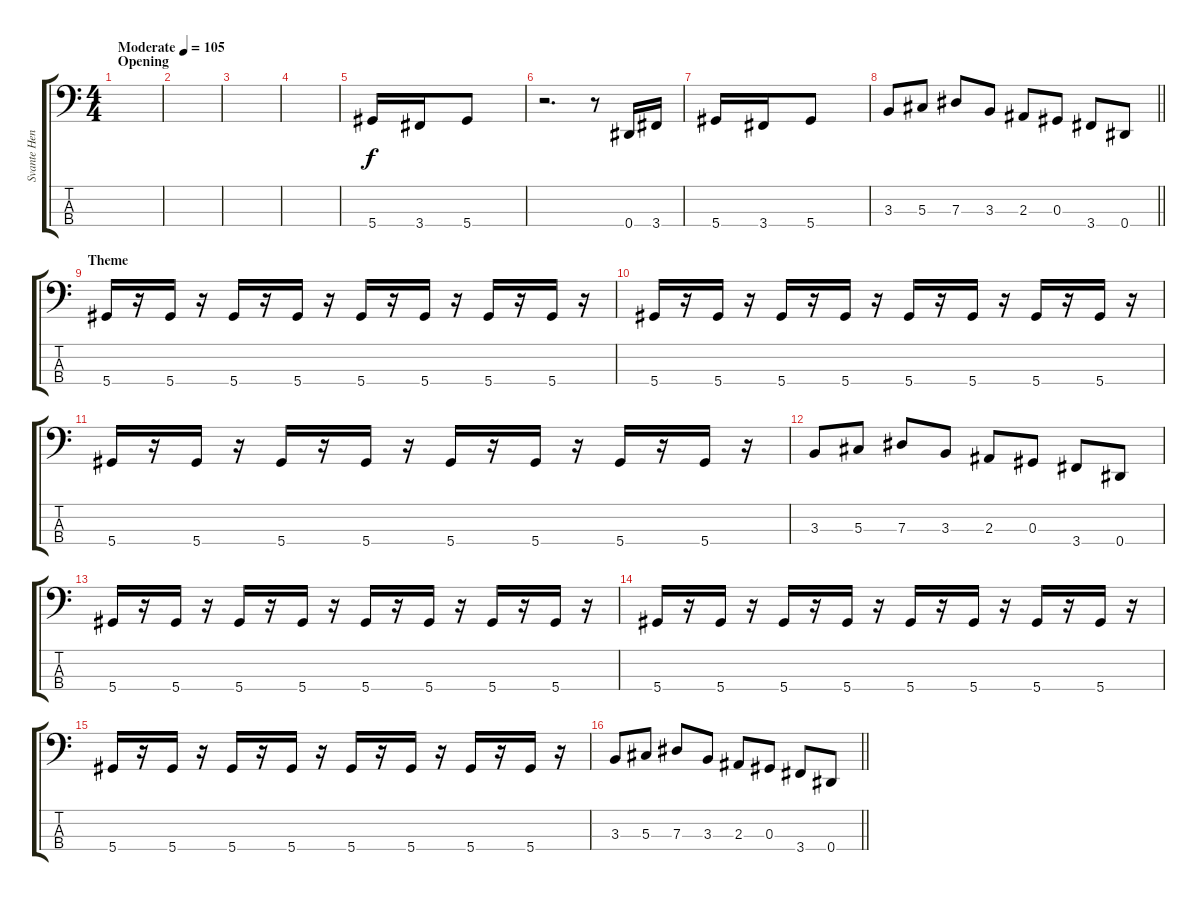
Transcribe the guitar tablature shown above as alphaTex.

\track ("Svante Henrysson" "Svante Hen") {instrument electricbassfinger}
\staff {score tabs}
\tuning (Gb2 Db2 Ab1 Eb1) {hide}
\ts (4 4)
\section ("" "Opening")
\tempo (105 "Moderate")
\clef f4
\ks c
|
|
|
|
5.4.16 3.4.16 5.4.8 |
r.2{d} r.8 0.4.16 3.4.16 |
5.4.16 3.4.16 5.4.8 |
\barLineRight lightlight
3.3.8 5.3.8 7.3.8 3.3.8 2.3.8 0.3.8 3.4.8 0.4.8 |
\section ("" "Theme")
5.4.16 r.16 5.4.16 r.16 5.4.16 r.16 5.4.16 r.16 5.4.16 r.16 5.4.16 r.16 5.4.16 r.16 5.4.16 r.16 |
5.4.16 r.16 5.4.16 r.16 5.4.16 r.16 5.4.16 r.16 5.4.16 r.16 5.4.16 r.16 5.4.16 r.16 5.4.16 r.16 |
5.4.16 r.16 5.4.16 r.16 5.4.16 r.16 5.4.16 r.16 5.4.16 r.16 5.4.16 r.16 5.4.16 r.16 5.4.16 r.16 |
3.3.8 5.3.8 7.3.8 3.3.8 2.3.8 0.3.8 3.4.8 0.4.8 |
5.4.16 r.16 5.4.16 r.16 5.4.16 r.16 5.4.16 r.16 5.4.16 r.16 5.4.16 r.16 5.4.16 r.16 5.4.16 r.16 |
5.4.16 r.16 5.4.16 r.16 5.4.16 r.16 5.4.16 r.16 5.4.16 r.16 5.4.16 r.16 5.4.16 r.16 5.4.16 r.16 |
5.4.16 r.16 5.4.16 r.16 5.4.16 r.16 5.4.16 r.16 5.4.16 r.16 5.4.16 r.16 5.4.16 r.16 5.4.16 r.16 |
\barLineRight lightlight
3.3.8 5.3.8 7.3.8 3.3.8 2.3.8 0.3.8 3.4.8 0.4.8
